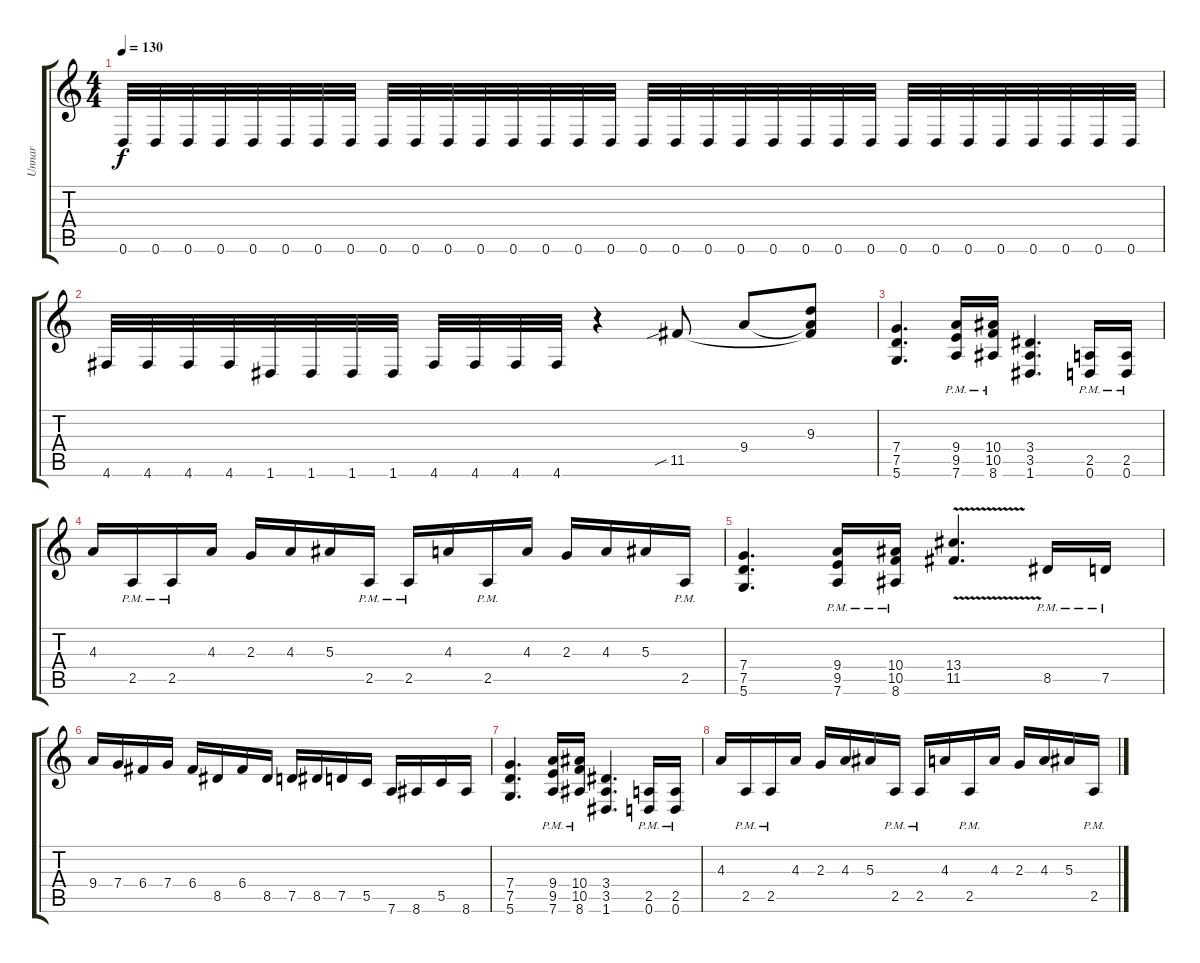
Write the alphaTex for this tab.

\track ("Unnar" "Unnar") {instrument distortionguitar}
\staff {score tabs}
\tuning (D4 A3 F3 C3 G2 D2) {hide}
\ts (4 4)
\tempo 130
\clef g2
\ks c
0.6.32{dy f} 0.6.32 0.6.32 0.6.32 0.6.32 0.6.32 0.6.32 0.6.32 0.6.32 0.6.32 0.6.32 0.6.32 0.6.32 0.6.32 0.6.32 0.6.32 0.6.32 0.6.32 0.6.32 0.6.32 0.6.32 0.6.32 0.6.32 0.6.32 0.6.32 0.6.32 0.6.32 0.6.32 0.6.32 0.6.32 0.6.32 0.6.32 |
4.6.32 4.6.32 4.6.32 4.6.32 1.6.32 1.6.32 1.6.32 1.6.32 4.6.32 4.6.32 4.6.32 4.6.32 r.4 11.5{sib}.8 9.4.8 (9.3 9.4{t} 11.5{t}).8 |
(7.4 7.5 5.6).4{d} (9.4{pm} 9.5{pm} 7.6{pm}).16 (10.4{pm} 10.5{pm} 8.6{pm}).16 (3.4 3.5 1.6).4{d} (2.5{pm} 0.6{pm}).16 (2.5{pm} 0.6{pm}).16 |
4.3.16 2.5{pm}.16 2.5{pm}.16 4.3.16 2.3.16 4.3.16 5.3.16 2.5{pm}.16 2.5{pm}.16 4.3.16 2.5{pm}.16 4.3.16 2.3.16 4.3.16 5.3.16 2.5{pm}.16 |
(7.4 7.5 5.6).4{d} (9.4{pm} 9.5{pm} 7.6{pm}).16 (10.4{pm} 10.5{pm} 8.6{pm}).16 (13.4{v} 11.5{v}).4{d} 8.5{pm}.16 7.5{pm}.16 |
9.4.16 7.4.16 6.4.16 7.4.16 6.4.16 8.5.16 6.4.16 8.5.16 7.5.16 8.5.16 7.5.16 5.5.16 7.6.16 8.6.16 5.5.16 8.6.16 |
(7.4 7.5 5.6).4{d} (9.4{pm} 9.5{pm} 7.6{pm}).16 (10.4{pm} 10.5{pm} 8.6{pm}).16 (3.4 3.5 1.6).4{d} (2.5{pm} 0.6{pm}).16 (2.5{pm} 0.6{pm}).16 |
4.3.16 2.5{pm}.16 2.5{pm}.16 4.3.16 2.3.16 4.3.16 5.3.16 2.5{pm}.16 2.5{pm}.16 4.3.16 2.5{pm}.16 4.3.16 2.3.16 4.3.16 5.3.16 2.5{pm}.16
